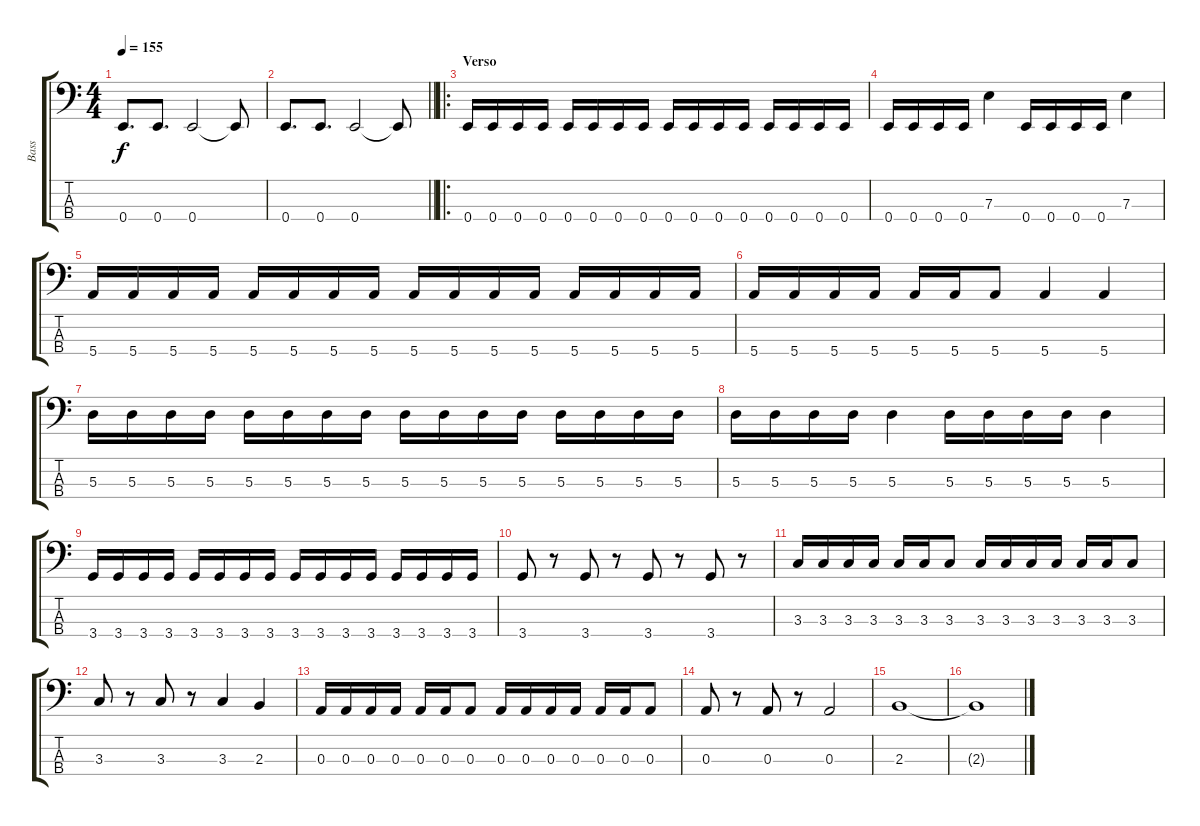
\track ("Bass" "Bass") {instrument electricbassfinger}
\staff {score tabs}
\tuning (G2 D2 A1 E1) {hide}
\ts (4 4)
\tempo 155
\clef f4
\ks c
0.4.8{d dy f} 0.4.8{d} 0.4.2 0.4{t}.8 |
\barLineRight lightlight
0.4.8{d} 0.4.8{d} 0.4.2 0.4{t}.8 |
\ro
\section ("" "Verso")
0.4.16 0.4.16 0.4.16 0.4.16 0.4.16 0.4.16 0.4.16 0.4.16 0.4.16 0.4.16 0.4.16 0.4.16 0.4.16 0.4.16 0.4.16 0.4.16 |
0.4.16 0.4.16 0.4.16 0.4.16 7.3.4 0.4.16 0.4.16 0.4.16 0.4.16 7.3.4 |
5.4.16 5.4.16 5.4.16 5.4.16 5.4.16 5.4.16 5.4.16 5.4.16 5.4.16 5.4.16 5.4.16 5.4.16 5.4.16 5.4.16 5.4.16 5.4.16 |
5.4.16 5.4.16 5.4.16 5.4.16 5.4.16 5.4.16 5.4.8 5.4.4 5.4.4 |
5.3.16 5.3.16 5.3.16 5.3.16 5.3.16 5.3.16 5.3.16 5.3.16 5.3.16 5.3.16 5.3.16 5.3.16 5.3.16 5.3.16 5.3.16 5.3.16 |
5.3.16 5.3.16 5.3.16 5.3.16 5.3.4 5.3.16 5.3.16 5.3.16 5.3.16 5.3.4 |
3.4.16 3.4.16 3.4.16 3.4.16 3.4.16 3.4.16 3.4.16 3.4.16 3.4.16 3.4.16 3.4.16 3.4.16 3.4.16 3.4.16 3.4.16 3.4.16 |
3.4.8 r.8 3.4.8 r.8 3.4.8 r.8 3.4.8 r.8 |
3.3.16 3.3.16 3.3.16 3.3.16 3.3.16 3.3.16 3.3.8 3.3.16 3.3.16 3.3.16 3.3.16 3.3.16 3.3.16 3.3.8 |
3.3.8 r.8 3.3.8 r.8 3.3.4 2.3.4 |
0.3.16 0.3.16 0.3.16 0.3.16 0.3.16 0.3.16 0.3.8 0.3.16 0.3.16 0.3.16 0.3.16 0.3.16 0.3.16 0.3.8 |
0.3.8 r.8 0.3.8 r.8 0.3.2 |
2.3.1 |
2.3{t}.1
